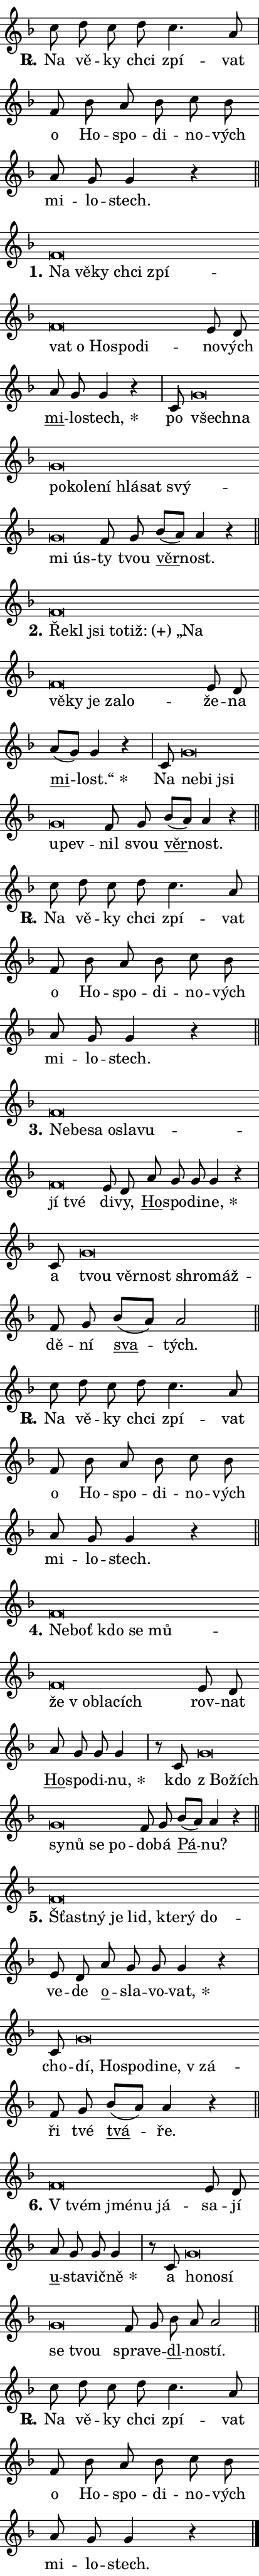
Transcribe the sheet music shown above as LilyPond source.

\version "2.22.1"
\header { tagline = "" }
\paper {
  indent = 0\cm
  top-margin = 0\cm
  right-margin = 0\cm
  bottom-margin = 0\cm
  left-margin = 0\cm
  paper-width = 7\cm
  page-breaking = #ly:one-page-breaking
  system-system-spacing.basic-distance = #11
  score-system-spacing.basic-distance = #11
  ragged-last = ##f
}


%% Author: Thomas Morley
%% https://lists.gnu.org/archive/html/lilypond-user/2020-05/msg00002.html
#(define (line-position grob)
"Returns position of @var[grob} in current system:
   @code{'start}, if at first time-step
   @code{'end}, if at last time-step
   @code{'middle} otherwise
"
  (let* ((col (ly:item-get-column grob))
         (ln (ly:grob-object col 'left-neighbor))
         (rn (ly:grob-object col 'right-neighbor))
         (col-to-check-left (if (ly:grob? ln) ln col))
         (col-to-check-right (if (ly:grob? rn) rn col))
         (break-dir-left
           (and
             (ly:grob-property col-to-check-left 'non-musical #f)
             (ly:item-break-dir col-to-check-left)))
         (break-dir-right
           (and
             (ly:grob-property col-to-check-right 'non-musical #f)
             (ly:item-break-dir col-to-check-right))))
        (cond ((eqv? 1 break-dir-left) 'start)
              ((eqv? -1 break-dir-right) 'end)
              (else 'middle))))

#(define (tranparent-at-line-position vctor)
  (lambda (grob)
  "Relying on @code{line-position} select the relevant enry from @var{vctor}.
Used to determine transparency,"
    (case (line-position grob)
      ((end) (not (vector-ref vctor 0)))
      ((middle) (not (vector-ref vctor 1)))
      ((start) (not (vector-ref vctor 2))))))

noteHeadBreakVisibility =
#(define-music-function (break-visibility)(vector?)
"Makes @code{NoteHead}s transparent relying on @var{break-visibility}"
#{
  \override NoteHead.transparent =
    #(tranparent-at-line-position break-visibility)
#})

#(define delete-ledgers-for-transparent-note-heads
  (lambda (grob)
    "Reads whether a @code{NoteHead} is transparent.
If so this @code{NoteHead} is removed from @code{'note-heads} from
@var{grob}, which is supposed to be @code{LedgerLineSpanner}.
As a result ledgers are not printed for this @code{NoteHead}"
    (let* ((nhds-array (ly:grob-object grob 'note-heads))
           (nhds-list
             (if (ly:grob-array? nhds-array)
                 (ly:grob-array->list nhds-array)
                 '()))
           ;; Relies on the transparent-property being done before
           ;; Staff.LedgerLineSpanner.after-line-breaking is executed.
           ;; This is fragile ...
           (to-keep
             (remove
               (lambda (nhd)
                 (ly:grob-property nhd 'transparent #f))
               nhds-list)))
      ;; TODO find a better method to iterate over grob-arrays, similiar
      ;; to filter/remove etc for lists
      ;; For now rebuilt from scratch
      (set! (ly:grob-object grob 'note-heads)  '())
      (for-each
        (lambda (nhd)
          (ly:pointer-group-interface::add-grob grob 'note-heads nhd))
        to-keep))))

hideNotes = {
  \noteHeadBreakVisibility #begin-of-line-visible
}
unHideNotes = {
  \noteHeadBreakVisibility #all-visible
}

% work-around for resetting accidentals
% https://lilypond.org/doc/v2.23/Documentation/notation/displaying-rhythms#unmetered-music
cadenzaMeasure = {
  \cadenzaOff
  \partial 1024 s1024
  \cadenzaOn
}

#(define-markup-command (accent layout props text) (markup?)
  "Underline accented syllable"
  (interpret-markup layout props
    #{\markup \override #'(offset . 4.3) \underline { #text }#}))

responsum = \markup \concat {
  "R" \hspace #-1.05 \path #0.1 #'((moveto 0 0.07) (lineto 0.9 0.8)) \hspace #0.05 "."
}

\layout {
    \context {
        \Staff
        \remove "Time_signature_engraver"
        \override LedgerLineSpanner.after-line-breaking = #delete-ledgers-for-transparent-note-heads
    }
    \context {
        \Voice {
            \override NoteHead.output-attributes = #'((class . "notehead"))
            \override Hairpin.height = #0.55
        }
    }
    \context {
        \Lyrics {
            \override StanzaNumber.output-attributes = #'((class . "stanzanumber"))
            \override LyricSpace.minimum-distance = #0.9
            \override LyricText.font-name = #"TeX Gyre Schola"
            \override LyricText.font-size = 1
            \override StanzaNumber.font-name = #"TeX Gyre Schola Bold"
            \override StanzaNumber.font-size = 1
        }
    }
}

% magnetic-lyrics.ily
%
%   written by
%     Jean Abou Samra <jean@abou-samra.fr>
%     Werner Lemberg <wl@gnu.org>
%
%   adapted by
%     Jiri Hon <jiri.hon@gmail.com>
%
% Version 2022-Apr-15

% https://www.mail-archive.com/lilypond-user@gnu.org/msg149350.html

#(define (Left_hyphen_pointer_engraver context)
   "Collect syllable-hyphen-syllable occurrences in lyrics and store
them in properties.  This engraver only looks to the left.  For
example, if the lyrics input is @code{foo -- bar}, it does the
following.

@itemize @bullet
@item
Set the @code{text} property of the @code{LyricHyphen} grob between
@q{foo} and @q{bar} to @code{foo}.

@item
Set the @code{left-hyphen} property of the @code{LyricText} grob with
text @q{foo} to the @code{LyricHyphen} grob between @q{foo} and
@q{bar}.
@end itemize

Use this auxiliary engraver in combination with the
@code{lyric-@/text::@/apply-@/magnetic-@/offset!} hook."
   (let ((hyphen #f)
         (text #f))
     (make-engraver
      (acknowledgers
       ((lyric-syllable-interface engraver grob source-engraver)
        (set! text grob)))
      (end-acknowledgers
       ((lyric-hyphen-interface engraver grob source-engraver)
        ;(when (not (grob::has-interface grob 'lyric-space-interface))
          (set! hyphen grob)));)
      ((stop-translation-timestep engraver)
       (when (and text hyphen)
         (ly:grob-set-object! text 'left-hyphen hyphen))
       (set! text #f)
       (set! hyphen #f)))))

#(define (lyric-text::apply-magnetic-offset! grob)
   "If the space between two syllables is less than the value in
property @code{LyricText@/.details@/.squash-threshold}, move the right
syllable to the left so that it gets concatenated with the left
syllable.

Use this function as a hook for
@code{LyricText@/.after-@/line-@/breaking} if the
@code{Left_@/hyphen_@/pointer_@/engraver} is active."
   (let ((hyphen (ly:grob-object grob 'left-hyphen #f)))
     (when hyphen
       (let ((left-text (ly:spanner-bound hyphen LEFT)))
         (when (grob::has-interface left-text 'lyric-syllable-interface)
           (let* ((common (ly:grob-common-refpoint grob left-text X))
                  (this-x-ext (ly:grob-extent grob common X))
                  (left-x-ext
                   (begin
                     ;; Trigger magnetism for left-text.
                     (ly:grob-property left-text 'after-line-breaking)
                     (ly:grob-extent left-text common X)))
                  ;; `delta` is the gap width between two syllables.
                  (delta (- (interval-start this-x-ext)
                            (interval-end left-x-ext)))
                  (details (ly:grob-property grob 'details))
                  (threshold (assoc-get 'squash-threshold details 0.2)))
             (when (< delta threshold)
               (let* (;; We have to manipulate the input text so that
                      ;; ligatures crossing syllable boundaries are not
                      ;; disabled.  For languages based on the Latin
                      ;; script this is essentially a beautification.
                      ;; However, for non-Western scripts it can be a
                      ;; necessity.
                      (lt (ly:grob-property left-text 'text))
                      (rt (ly:grob-property grob 'text))
                      (is-space (grob::has-interface hyphen 'lyric-space-interface))
                      (space (if is-space " " ""))
                      (space-markup (grob-interpret-markup grob " "))
                      (space-size (interval-length (ly:stencil-extent space-markup X)))
                      (extra-delta (if is-space space-size 0))
                      ;; Append new syllable.
                      (ltrt-space (if (and (string? lt) (string? rt))
                                (string-append lt space rt)
                                (make-concat-markup (list lt space rt))))
                      ;; Right-align `ltrt` to the right side.
                      (ltrt-space-markup (grob-interpret-markup
                               grob
                               (make-translate-markup
                                (cons (interval-length this-x-ext) 0)
                                (make-right-align-markup ltrt-space)))))
                 (begin
                   ;; Don't print `left-text`.
                   (ly:grob-set-property! left-text 'stencil #f)
                   ;; Set text and stencil (which holds all collected
                   ;; syllables so far) and shift it to the left.
                   (ly:grob-set-property! grob 'text ltrt-space)
                   (ly:grob-set-property! grob 'stencil ltrt-space-markup)
                   (ly:grob-translate-axis! grob (- (- delta extra-delta)) X))))))))))


#(define (lyric-hyphen::displace-bounds-first grob)
   ;; Make very sure this callback isn't triggered too early.
   (let ((left (ly:spanner-bound grob LEFT))
         (right (ly:spanner-bound grob RIGHT)))
     (ly:grob-property left 'after-line-breaking)
     (ly:grob-property right 'after-line-breaking)
     (ly:lyric-hyphen::print grob)))

squashThreshold = #0.4

\layout {
  \context {
    \Lyrics
    \consists #Left_hyphen_pointer_engraver
    \override LyricText.after-line-breaking =
      #lyric-text::apply-magnetic-offset!
    \override LyricHyphen.stencil = #lyric-hyphen::displace-bounds-first
    \override LyricText.details.squash-threshold = \squashThreshold
    \override LyricHyphen.minimum-distance = 0
    \override LyricHyphen.minimum-length = \squashThreshold
  }
}

squash = \override LyricText.details.squash-threshold = 9999
unSquash = \override LyricText.details.squash-threshold = \squashThreshold

left = \override LyricText.self-alignment-X = #LEFT
unLeft = \revert LyricText.self-alignment-X

starOffset = #(lambda (grob) 
                (let ((x_offset (ly:self-alignment-interface::aligned-on-x-parent grob)))
                  (if (= x_offset 0) 0 (+ x_offset 1.2))))

star = #(define-music-function (syllable)(string?)
"Append star separator at the end of a syllable"
#{
  \once \override LyricText.X-offset = #starOffset
  \lyricmode { \markup {
    #syllable
    \override #'((font-name . "TeX Gyre Schola Bold")) \hspace #0.2 \lower #0.65 \larger "*"
  } }
#})

starAccent = #(define-music-function (syllable)(string?)
"Append star separator at the end of a syllable and make accent"
#{
  \once \override LyricText.X-offset = #starOffset
  \lyricmode { \markup {
    \accent #syllable
    \override #'((font-name . "TeX Gyre Schola Bold")) \hspace #0.2 \lower #0.65 \larger "*"
  } }
#})

breath = #(define-music-function (syllable)(string?)
"Append breathing indicator at the end of a syllable"
#{
  \lyricmode { \markup { #syllable "+" } }
#})

optionalBreath = #(define-music-function (syllable)(string?)
"Append optional breathing indicator at the end of a syllable"
#{
  \lyricmode { \markup { #syllable "(+)" } }
#})


\score {
    <<
        \new Voice = "melody" { \cadenzaOn \key f \major \relative { c''8 d c d c4. a8 \cadenzaMeasure \bar "|" f bes a bes \bar "" c bes \bar "" a g g4 r \cadenzaMeasure \bar "||" \break }
\relative { f'\breve*1/16 \hideNotes \breve*1/16 \bar "" \breve*1/16 \bar "" \breve*1/16 \bar "" \breve*1/16 \bar "" \breve*1/16 \bar "" \breve*1/16 \bar "" \breve*1/16 \bar "" \breve*1/16 \breve*1/16 \bar "" \unHideNotes e8 d \bar "" a' g g4 r \cadenzaMeasure \bar "|" c,8 g'\breve*1/16 \hideNotes \breve*1/16 \bar "" \breve*1/16 \bar "" \breve*1/16 \bar "" \breve*1/16 \bar "" \breve*1/16 \bar "" \breve*1/16 \bar "" \breve*1/16 \bar "" \breve*1/16 \bar "" \breve*1/16 \breve*1/16 \bar "" \unHideNotes f8 g \bar "" bes[( a)] a4 r \cadenzaMeasure \bar "||" \break }
\relative { f'\breve*1/16 \hideNotes \breve*1/16 \bar "" \breve*1/16 \bar "" \breve*1/16 \bar "" \breve*1/16 \bar "" \breve*1/16 \bar "" \breve*1/16 \bar "" \breve*1/16 \bar "" \breve*1/16 \bar "" \breve*1/16 \breve*1/16 \bar "" \unHideNotes e8 d \bar "" a'[( g)] g4 r \cadenzaMeasure \bar "|" c,8 g'\breve*1/16 \hideNotes \breve*1/16 \bar "" \breve*1/16 \bar "" \breve*1/16 \breve*1/16 \bar "" \unHideNotes f8 g \bar "" bes[( a)] a4 r \cadenzaMeasure \bar "||" \break }
\relative { c''8 d c d c4. a8 \cadenzaMeasure \bar "|" f bes a bes \bar "" c bes \bar "" a g g4 r \cadenzaMeasure \bar "||" \break }
\relative { f'\breve*1/16 \hideNotes \breve*1/16 \bar "" \breve*1/16 \bar "" \breve*1/16 \bar "" \breve*1/16 \bar "" \breve*1/16 \bar "" \breve*1/16 \breve*1/16 \bar "" \unHideNotes e8 d \bar "" a' g g g4 r \cadenzaMeasure \bar "|" c,8 g'\breve*1/16 \hideNotes \breve*1/16 \bar "" \breve*1/16 \bar "" \breve*1/16 \breve*1/16 \bar "" \unHideNotes f8 g \bar "" bes[( a)] a2 \cadenzaMeasure \bar "||" \break }
\relative { c''8 d c d c4. a8 \cadenzaMeasure \bar "|" f bes a bes \bar "" c bes \bar "" a g g4 r \cadenzaMeasure \bar "||" \break }
\relative { f'\breve*1/16 \hideNotes \breve*1/16 \bar "" \breve*1/16 \bar "" \breve*1/16 \bar "" \breve*1/16 \bar "" \breve*1/16 \bar "" \breve*1/16 \bar "" \breve*1/16 \breve*1/16 \bar "" \unHideNotes e8 d \bar "" a' g g g4 \cadenzaMeasure \bar "|" r8 c,8 g'\breve*1/16 \hideNotes \breve*1/16 \bar "" \breve*1/16 \bar "" \breve*1/16 \bar "" \breve*1/16 \breve*1/16 \bar "" \unHideNotes f8 g \bar "" bes[( a)] a4 r \cadenzaMeasure \bar "||" \break }
\relative { f'\breve*1/16 \hideNotes \breve*1/16 \bar "" \breve*1/16 \bar "" \breve*1/16 \bar "" \breve*1/16 \bar "" \breve*1/16 \breve*1/16 \bar "" \unHideNotes e8 d \bar "" a' g g g4 r \cadenzaMeasure \bar "|" c,8 g'\breve*1/16 \hideNotes \breve*1/16 \bar "" \breve*1/16 \bar "" \breve*1/16 \bar "" \breve*1/16 \breve*1/16 \bar "" \unHideNotes f8 g \bar "" bes[( a)] a4 r \cadenzaMeasure \bar "||" \break }
\relative { f'\breve*1/16 \hideNotes \breve*1/16 \bar "" \breve*1/16 \breve*1/16 \bar "" \unHideNotes e8 d \bar "" a' g g g4 \cadenzaMeasure \bar "|" r8 c,8 g'\breve*1/16 \hideNotes \breve*1/16 \bar "" \breve*1/16 \bar "" \breve*1/16 \breve*1/16 \bar "" \unHideNotes f8 g \bar "" bes a a2 \cadenzaMeasure \bar "||" \break }
\relative { c''8 d c d c4. a8 \cadenzaMeasure \bar "|" f bes a bes \bar "" c bes \bar "" a g g4 r \cadenzaMeasure \bar "||" \break } \bar "|." }
        \new Lyrics \lyricsto "melody" { \lyricmode { \set stanza = \responsum
Na vě -- ky chci zpí -- vat o Ho -- spo -- di -- no -- vých mi -- lo -- stech.
\set stanza = "1."
\left Na \squash vě -- ky chci zpí -- vat o Ho -- spo -- di -- \unLeft \unSquash no -- vých \markup \accent mi -- lo -- \star stech, po \left všech -- \squash na po -- ko -- le -- ní hlá -- sat svý -- mi ús -- \unLeft \unSquash ty tvou \markup \accent věr -- nost.
\set stanza = "2."
\left Ře -- \squash kl jsi to -- \optionalBreath tiž: „Na vě -- ky je za -- lo -- \unLeft \unSquash že -- na \markup \accent mi -- \star lost.“ Na \left ne -- \squash bi jsi u -- pev -- \unLeft \unSquash nil svou \markup \accent věr -- nost.
\set stanza = \responsum
Na vě -- ky chci zpí -- vat o Ho -- spo -- di -- no -- vých mi -- lo -- stech.
\set stanza = "3."
\left Ne -- \squash be -- sa o -- sla -- vu -- jí tvé \unLeft \unSquash di -- vy, \markup \accent Ho -- spo -- di -- \star ne, a \left tvou \squash věr -- nost shro -- máž -- \unLeft \unSquash dě -- ní \markup \accent sva -- tých.
\set stanza = \responsum
Na vě -- ky chci zpí -- vat o Ho -- spo -- di -- no -- vých mi -- lo -- stech.
\set stanza = "4."
\left Ne -- \squash boť kdo se mů -- že "v ob" -- la -- cích \unLeft \unSquash rov -- nat \markup \accent Ho -- spo -- di -- \star nu, kdo \left "z Bo" -- \squash žích sy -- nů se po -- \unLeft \unSquash do -- bá \markup \accent Pá -- nu?
\set stanza = "5."
\left Šťast -- \squash ný je lid, kte -- rý do -- \unLeft \unSquash ve -- de \markup \accent o -- sla -- vo -- \star vat, cho -- \left dí, \squash Ho -- spo -- di -- ne, "v zá" -- \unLeft \unSquash ři tvé \markup \accent tvá -- ře.
\set stanza = "6."
\left "V tvém" \squash jmé -- nu já -- \unLeft \unSquash sa -- jí \markup \accent u -- sta -- vič -- \star ně a \left ho -- \squash no -- sí se tvou \unLeft \unSquash spra -- ve -- \markup \accent dl -- no -- stí.
\set stanza = \responsum
Na vě -- ky chci zpí -- vat o Ho -- spo -- di -- no -- vých mi -- lo -- stech. } }
    >>
    \layout {}
}
